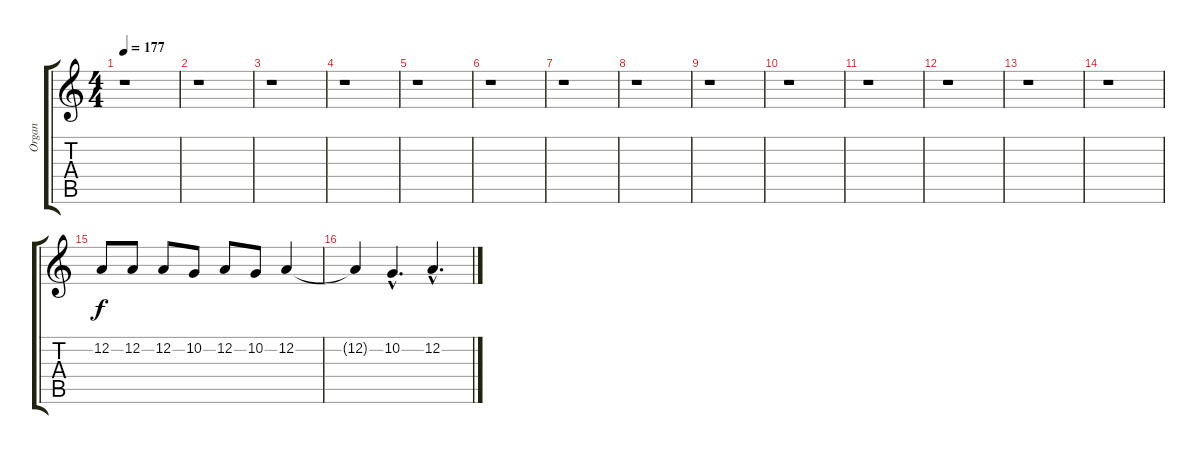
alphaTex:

\track ("Organ" "Organ") {instrument lead1square}
\staff {score tabs}
\tuning (D4 A3 F3 C3 G2 C2) {hide}
\ts (4 4)
\tempo 177
\clef g2
\ks c
r.1{dy f} |
r.1 |
r.1 |
r.1 |
r.1 |
r.1 |
r.1 |
r.1 |
r.1 |
r.1 |
r.1 |
r.1 |
r.1 |
r.1 |
12.2.8{volume 11 balance 12 instrument lead1square} 12.2.8 12.2.8 10.2.8 12.2.8 10.2.8 12.2.4 |
12.2{t}.4 10.2{hac}.4{d} 12.2{hac}.4{d}
